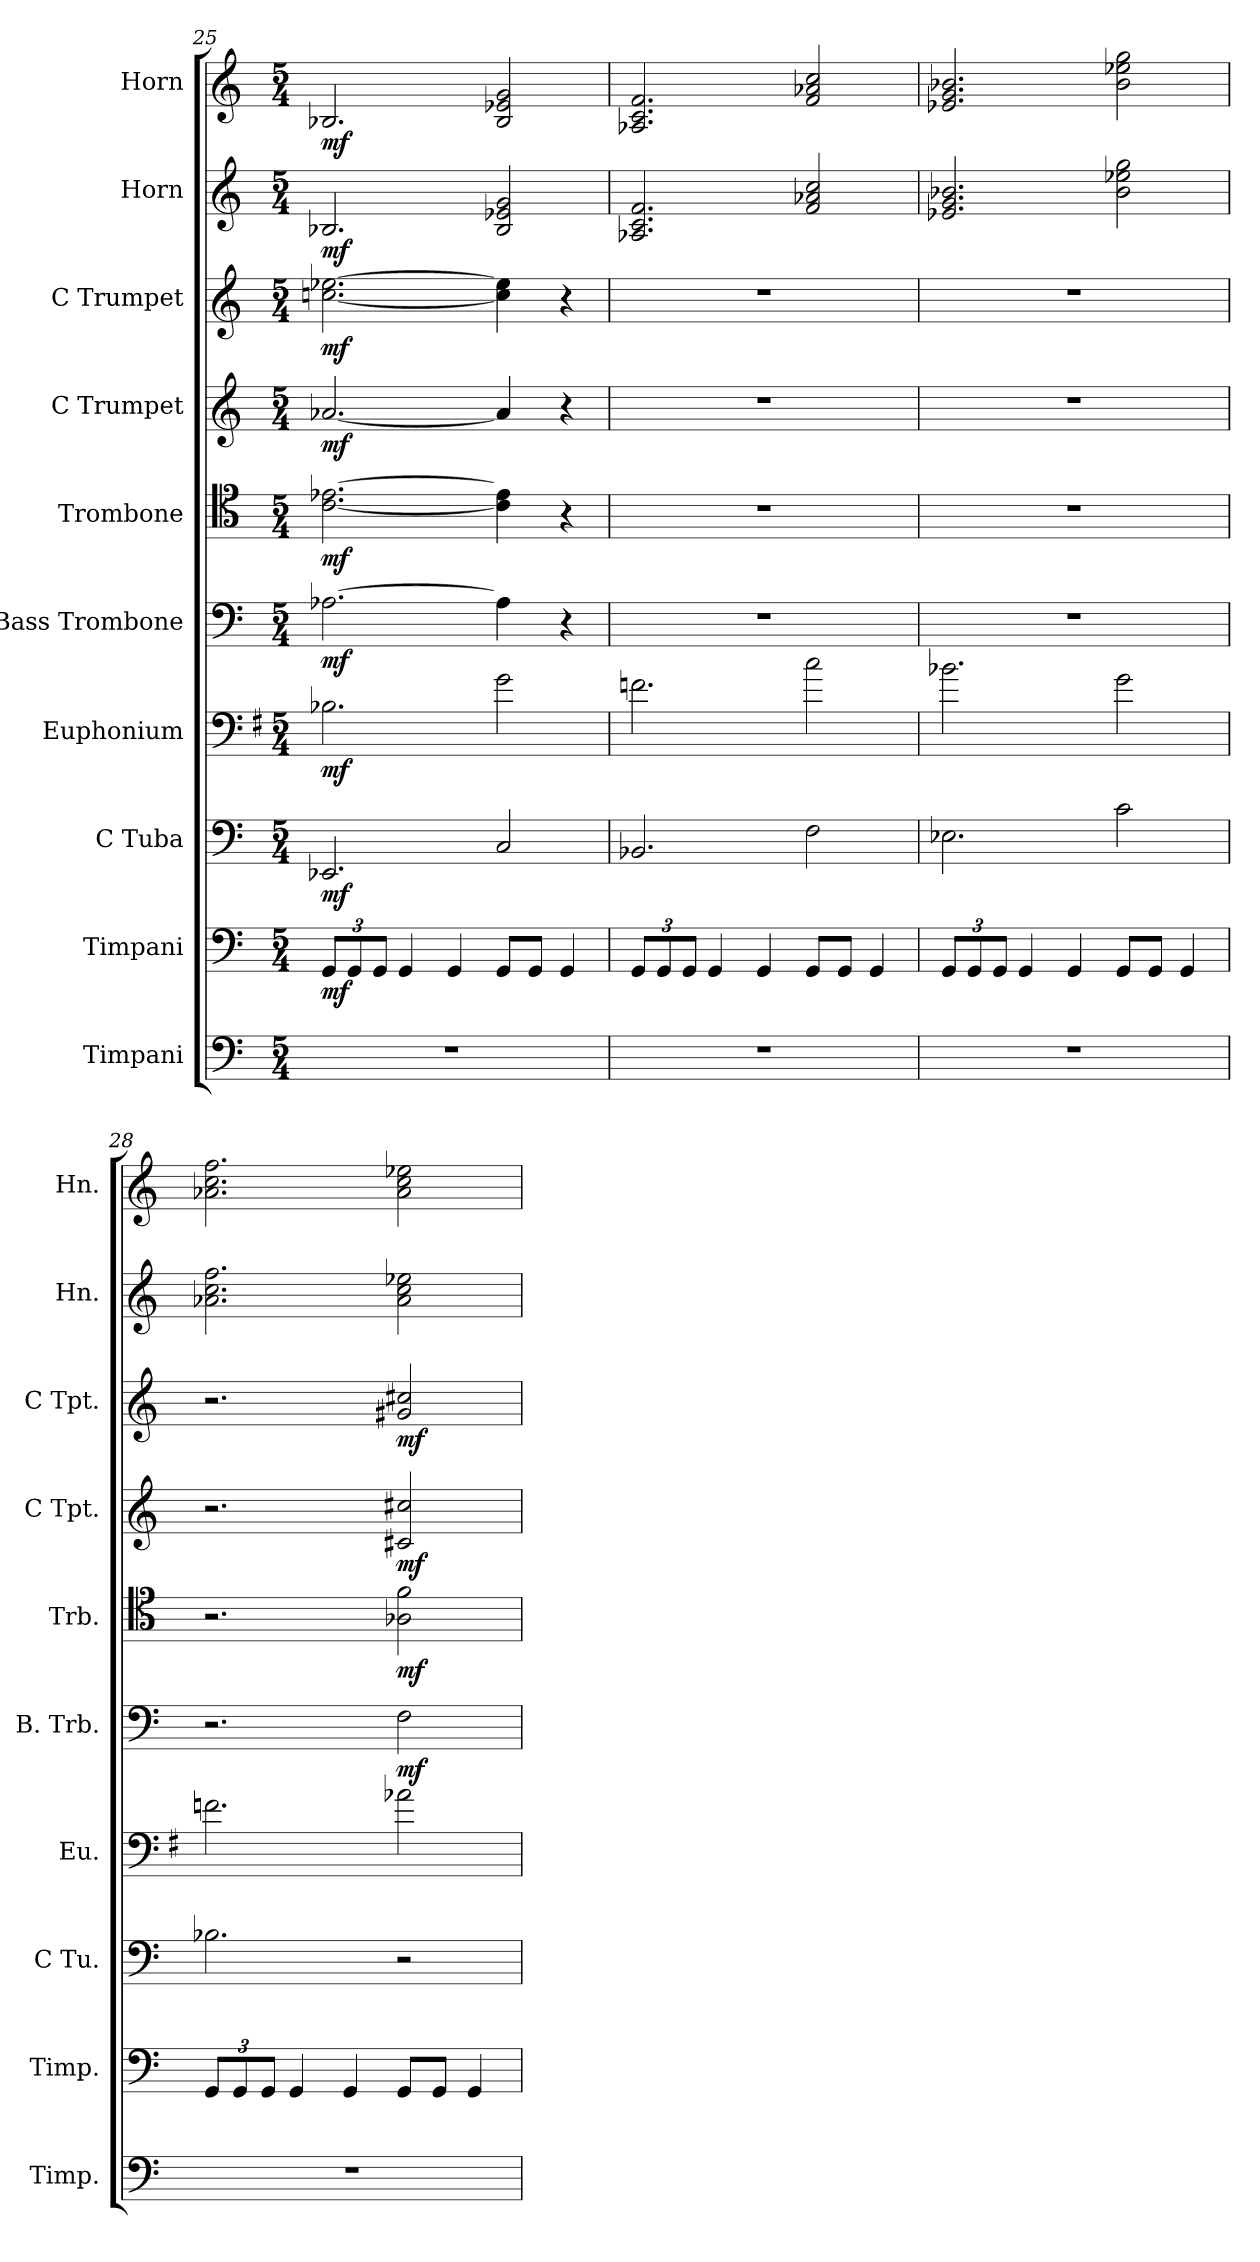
**kern	**kern	**dynam	**kern	**dynam	**kern	**dynam	**kern	**dynam	**kern	**dynam	**kern	**dynam	**kern	**dynam	**kern	**dynam	**kern	**dynam
*part10	*part9	*part9	*part8	*part8	*part7	*part7	*part6	*part6	*part5	*part5	*part4	*part4	*part3	*part3	*part2	*part2	*part1	*part1
*staff10	*staff9	*staff9	*staff8	*staff8	*staff7	*staff7	*staff6	*staff6	*staff5	*staff5	*staff4	*staff4	*staff3	*staff3	*staff2	*staff2	*staff1	*staff1
*I"Timpani	*I"Timpani	*	*I"C Tuba	*	*I"Euphonium	*	*I"Bass Trombone	*	*I"Trombone	*	*I"C Trumpet	*	*I"C Trumpet	*	*I"Horn	*	*I"Horn	*
*I'Timp.	*I'Timp.	*	*I'C Tu.	*	*I'Eu.	*	*I'B. Trb.	*	*I'Trb.	*	*I'C Tpt.	*	*I'C Tpt.	*	*I'Hn.	*	*I'Hn.	*
!!LO:PB:g=z
*clefF4	*clefF4	*	*clefF4	*	*clefF4	*	*clefF4	*	*clefC4	*	*clefG2	*	*clefG2	*	*clefG2	*	*clefG2	*
*	*	*	*	*	*ITrd4c7	*	*	*	*	*	*	*	*	*	*ITrd4c7	*	*ITrd4c7	*
*k[]	*k[]	*	*k[]	*	*k[]	*	*k[]	*	*k[]	*	*k[]	*	*k[]	*	*k[b-]	*	*k[b-]	*
*C:	*C:	*	*C:	*	*C:	*	*C:	*	*C:	*	*C:	*	*C:	*	*F:	*	*F:	*
*M5/4	*M5/4	*	*M5/4	*	*M5/4	*	*M5/4	*	*M5/4	*	*M5/4	*	*M5/4	*	*M5/4	*	*M5/4	*
*	*Xbrackettup	*	*	*	*	*	*	*	*	*	*	*	*	*	*	*	*	*
=25	=25	=25	=25	=25	=25	=25	=25	=25	=25	=25	=25	=25	=25	=25	=25	=25	=25	=25
!	!	!LO:DY:b	!	!LO:DY:b	!	!LO:DY:b	!	!LO:DY:b	!	!LO:DY:b	!	!LO:DY:b	!	!LO:DY:b	!	!LO:DY:b	!	!LO:DY:b
4%5r	12GG/L	mf	2.EE-X/	mf	2.E-X\	mf	[2.A-X\	mf	[2.c\ [2.e-X\	mf	[2.a-X/	mf	[2.ccn\ [2.ee-X\	mf	2.E-X/	mf	2.E-X/	mf
.	12GG/	.	.	.	.	.	.	.	.	.	.	.	.	.	.	.	.	.
.	12GG/J	.	.	.	.	.	.	.	.	.	.	.	.	.	.	.	.	.
.	4GG/	.	.	.	.	.	.	.	.	.	.	.	.	.	.	.	.	.
.	4GG/	.	.	.	.	.	.	.	.	.	.	.	.	.	.	.	.	.
.	8GG/L	.	2C/	.	2c\	.	4A-\]	.	4c\] 4e-\]	.	4a-/]	.	4cc\] 4ee-\]	.	2E-/ 2A-X/ 2c/	.	2E-/ 2A-X/ 2c/	.
.	8GG/J	.	.	.	.	.	.	.	.	.	.	.	.	.	.	.	.	.
.	4GG/	.	.	.	.	.	4r	.	4r	.	4r	.	4r	.	.	.	.	.
=26	=26	=26	=26	=26	=26	=26	=26	=26	=26	=26	=26	=26	=26	=26	=26	=26	=26	=26
4%5r	12GG/L	.	2.BB-X/	.	2.B-X\	.	4%5r	.	4%5r	.	4%5r	.	4%5r	.	2.D-X/ 2.F/ 2.B-/	.	2.D-X/ 2.F/ 2.B-/	.
.	12GG/	.	.	.	.	.	.	.	.	.	.	.	.	.	.	.	.	.
.	12GG/J	.	.	.	.	.	.	.	.	.	.	.	.	.	.	.	.	.
.	4GG/	.	.	.	.	.	.	.	.	.	.	.	.	.	.	.	.	.
.	4GG/	.	.	.	.	.	.	.	.	.	.	.	.	.	.	.	.	.
.	8GG/L	.	2F\	.	2f\	.	.	.	.	.	.	.	.	.	2B-/ 2d-X/ 2f/	.	2B-/ 2d-X/ 2f/	.
.	8GG/J	.	.	.	.	.	.	.	.	.	.	.	.	.	.	.	.	.
.	4GG/	.	.	.	.	.	.	.	.	.	.	.	.	.	.	.	.	.
=27	=27	=27	=27	=27	=27	=27	=27	=27	=27	=27	=27	=27	=27	=27	=27	=27	=27	=27
4%5r	12GG/L	.	2.E-X\	.	2.e-X\	.	4%5r	.	4%5r	.	4%5r	.	4%5r	.	2.A-X/ 2.c/ 2.e-X/	.	2.A-X/ 2.c/ 2.e-X/	.
.	12GG/	.	.	.	.	.	.	.	.	.	.	.	.	.	.	.	.	.
.	12GG/J	.	.	.	.	.	.	.	.	.	.	.	.	.	.	.	.	.
.	4GG/	.	.	.	.	.	.	.	.	.	.	.	.	.	.	.	.	.
.	4GG/	.	.	.	.	.	.	.	.	.	.	.	.	.	.	.	.	.
.	8GG/L	.	2c\	.	2c\	.	.	.	.	.	.	.	.	.	2e-\ 2a-X\ 2cc\	.	2e-\ 2a-X\ 2cc\	.
.	8GG/J	.	.	.	.	.	.	.	.	.	.	.	.	.	.	.	.	.
.	4GG/	.	.	.	.	.	.	.	.	.	.	.	.	.	.	.	.	.
=28	=28	=28	=28	=28	=28	=28	=28	=28	=28	=28	=28	=28	=28	=28	=28	=28	=28	=28
4%5r	12GG/L	.	2.B-X\	.	2.B-X\	.	2.r	.	2.r	.	2.r	.	2.r	.	2.d-X\ 2.f\ 2.b-\	.	2.d-X\ 2.f\ 2.b-\	.
.	12GG/	.	.	.	.	.	.	.	.	.	.	.	.	.	.	.	.	.
.	12GG/J	.	.	.	.	.	.	.	.	.	.	.	.	.	.	.	.	.
.	4GG/	.	.	.	.	.	.	.	.	.	.	.	.	.	.	.	.	.
.	4GG/	.	.	.	.	.	.	.	.	.	.	.	.	.	.	.	.	.
!	!	!	!	!	!	!	!	!LO:DY:b	!	!LO:DY:b	!	!LO:DY:b	!	!LO:DY:b	!	!	!	!
.	8GG/L	.	2r	.	2d-X\	.	2F\	mf	2A-X\ 2f\	mf	2c#X/ 2cc#X/	mf	2g#X/ 2cc#X/	mf	2d-\ 2f\ 2a-X\	.	2d-\ 2f\ 2a-X\	.
.	8GG/J	.	.	.	.	.	.	.	.	.	.	.	.	.	.	.	.	.
.	4GG/	.	.	.	.	.	.	.	.	.	.	.	.	.	.	.	.	.
=	=	=	=	=	=	=	=	=	=	=	=	=	=	=	=	=	=	=
*-	*-	*-	*-	*-	*-	*-	*-	*-	*-	*-	*-	*-	*-	*-	*-	*-	*-	*-
